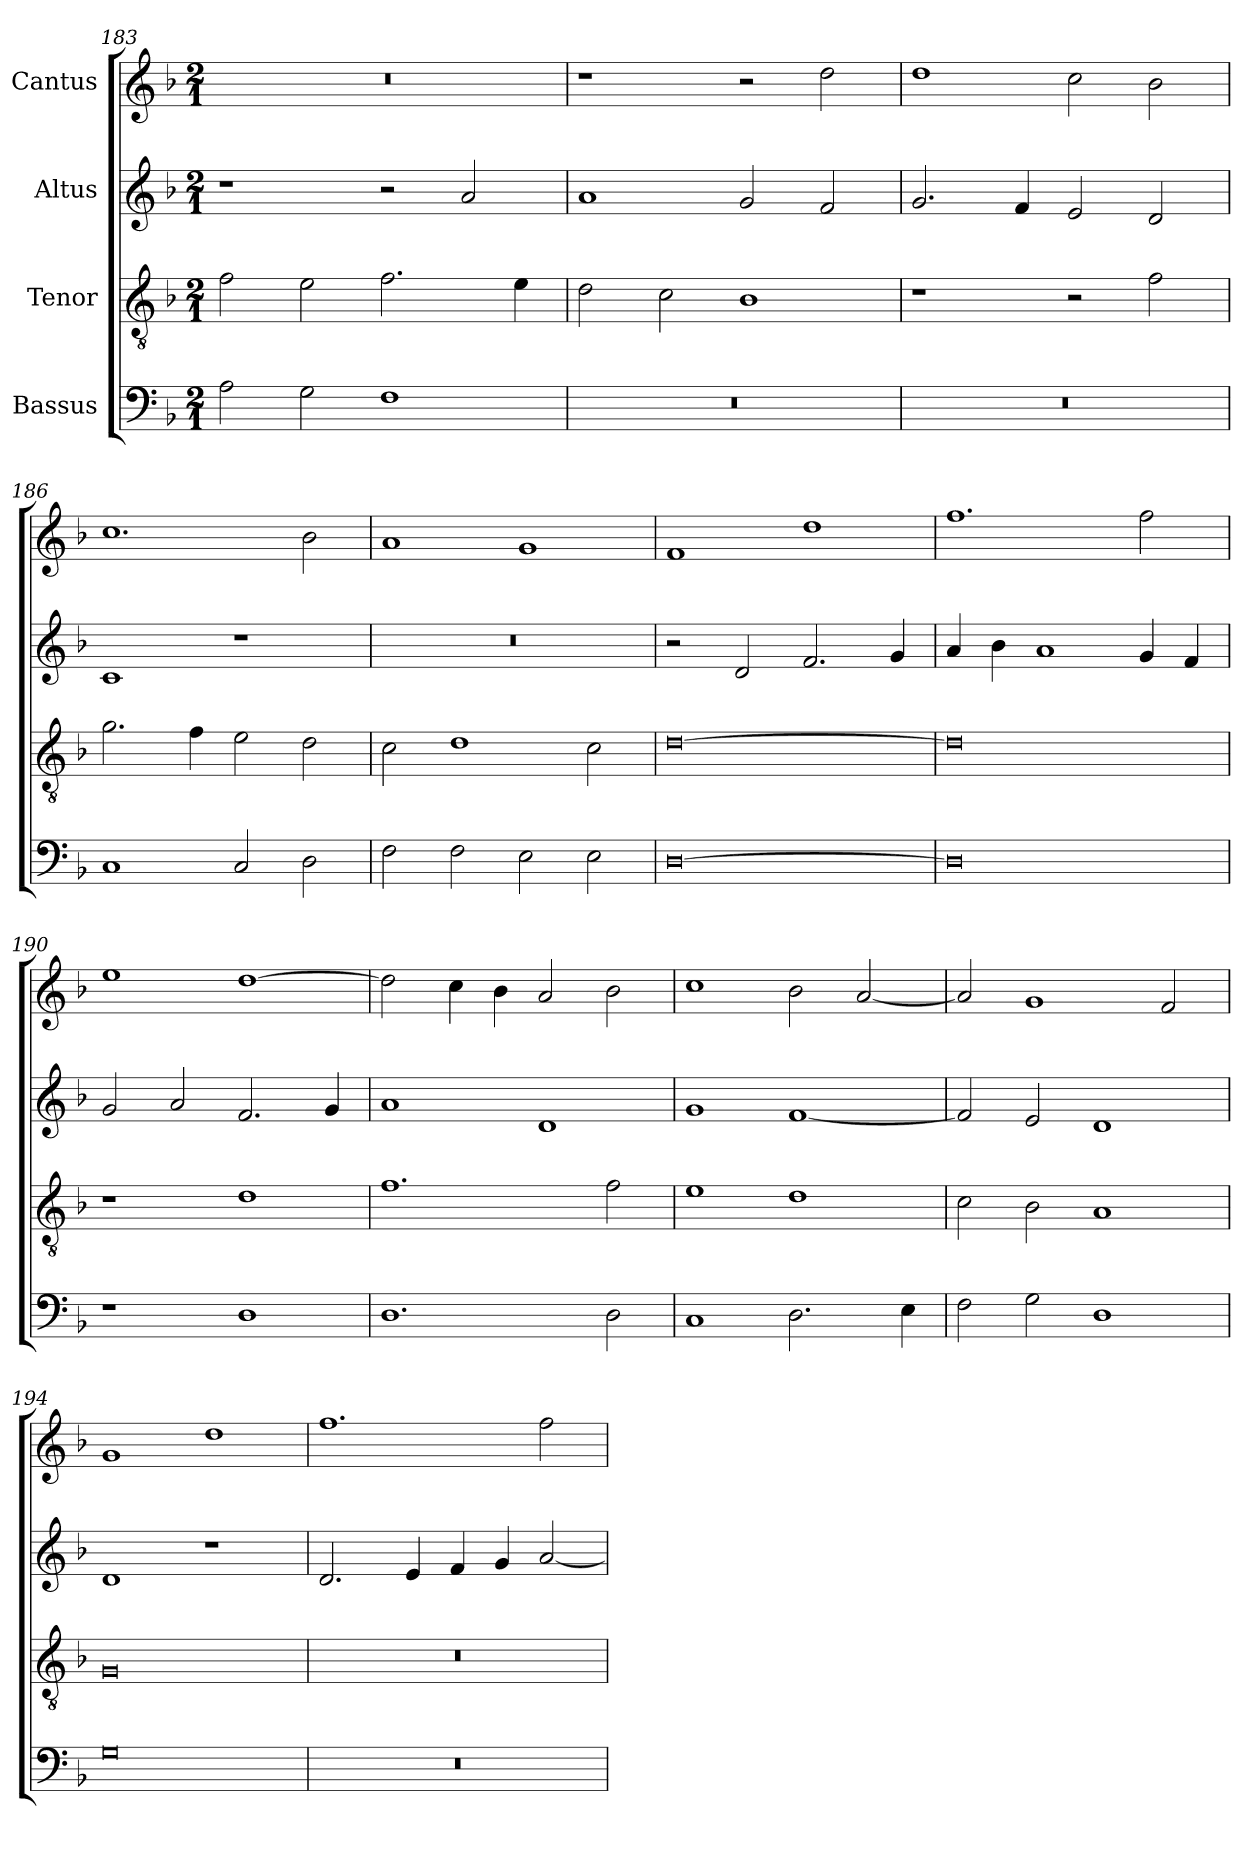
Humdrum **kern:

**kern	**kern	**kern	**kern
*part4	*part3	*part2	*part1
*staff4	*staff3	*staff2	*staff1
*I"Bassus	*I"Tenor	*I"Altus	*I"Cantus
*clefF4	*clefGv2	*clefG2	*clefG2
*	*ITrd7c12	*	*
*k[b-]	*k[b-]	*k[b-]	*k[b-]
*F:	*F:	*F:	*F:
*M2/1	*M2/1	*M2/1	*M2/1
=183	=183	=183	=183
!	!	!	!LO:N:vis=1
2Ai\	2Fi\	1r	0r
2Gi\	2Ei\	.	.
1Fi	2.Fi\	2r	.
.	.	2ai/	.
.	4Ei\	.	.
=184	=184	=184	=184
!LO:N:vis=1	!	!	!
0r	2Di\	1ai	1r
.	2Ci\	.	.
.	1BB-i	2gi/	2r
.	.	2fi/	2ddi\
=185	=185	=185	=185
!LO:N:vis=1	!	!	!
0r	1r	2.gi/	1ddi
.	.	4fi/	.
.	2r	2ei/	2cci\
.	2Fi\	2di/	2b-i\
!!LO:LB:g=z
=186	=186	=186	=186
1Ci	2.Gi\	1ci	1.cci
.	4Fi\	.	.
2Ci/	2Ei\	1r	.
2Di\	2Di\	.	2b-i\
=187	=187	=187	=187
!	!	!LO:N:vis=1	!
2Fi\	2Ci\	0r	1ai
2Fi\	1Di	.	.
2Ei\	.	.	1gi
2Ei\	2Ci\	.	.
=188	=188	=188	=188
[>0Di	[>0Di	2r	1fi
.	.	2di/	.
.	.	2.fi/	1ddi
.	.	4gi/	.
=189	=189	=189	=189
0Di]	0Di]	4ai/	1.ffi
.	.	4b-i\	.
.	.	1ai	.
.	.	4gi/	2ffi\
.	.	4fi/	.
=190	=190	=190	=190
1r	1r	2gi/	1eei
.	.	2ai/	.
1Di	1Di	2.fi/	[>1ddi
.	.	4gi/	.
!!LO:LB:g=z
=191	=191	=191	=191
1.Di	1.Fi	1ai	2ddi\]
.	.	.	4cci\
.	.	.	4b-i\
.	.	1di	2ai/
2Di\	2Fi\	.	2b-i\
=192	=192	=192	=192
1Ci	1Ei	1gi	1cci
2.Di\	1Di	[<1fi	2b-i\
.	.	.	[<2ai/
4Ei\	.	.	.
=193	=193	=193	=193
2Fi\	2Ci\	2fi/]	2ai/]
2Gi\	2BB-i\	2ei/	1gi
1Di	1AAi	1di	.
.	.	.	2fi/
=194	=194	=194	=194
0Gi	0GGi	1di	1gi
.	.	1r	1ddi
=195	=195	=195	=195
!LO:N:vis=1	!LO:N:vis=1	!	!
0r	0r	2.di/	1.ffi
.	.	4ei/	.
.	.	4fi/	.
.	.	4gi/	.
.	.	[<2ai/	2ffi\
=	=	=	=
*-	*-	*-	*-
